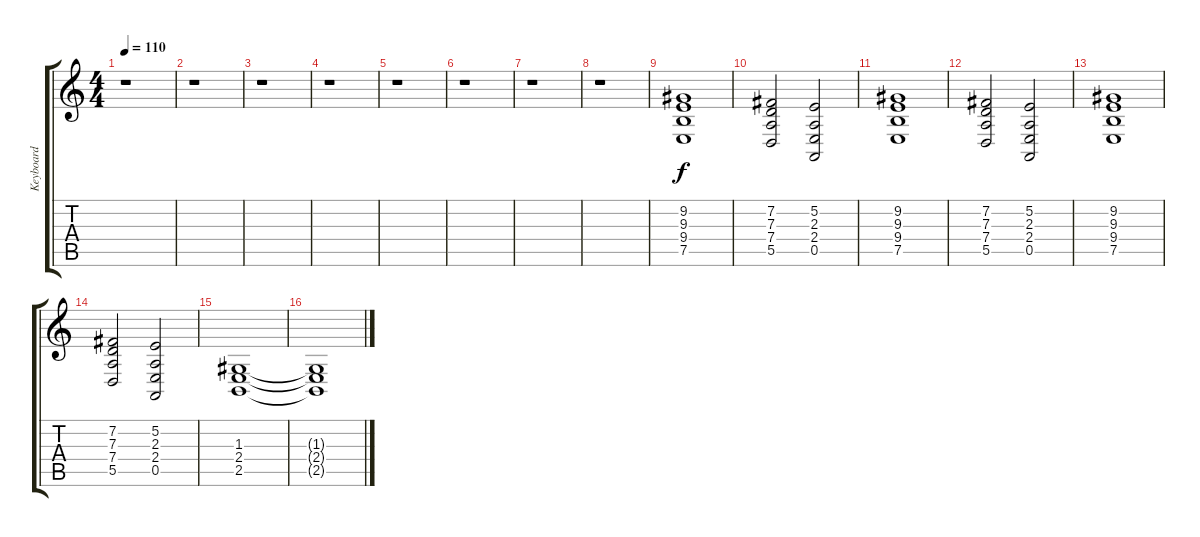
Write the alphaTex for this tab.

\track ("Keyboard" "Keyboard") {instrument stringensemble2}
\staff {score tabs}
\tuning (E4 B3 G3 D3 A2 E2) {hide}
\ts (4 4)
\tempo 110
\clef g2
\ks c
r.1{dy f} |
r.1 |
r.1 |
r.1 |
r.1 |
r.1 |
r.1 |
r.1 |
(9.2 9.3 9.4 7.5).1 |
(7.2 7.3 7.4 5.5).2 (5.2 2.3 2.4 0.5).2 |
(9.2 9.3 9.4 7.5).1 |
(7.2 7.3 7.4 5.5).2 (5.2 2.3 2.4 0.5).2 |
(9.2 9.3 9.4 7.5).1 |
(7.2 7.3 7.4 5.5).2 (5.2 2.3 2.4 0.5).2 |
(1.3 2.4 2.5).1 |
(1.3{t} 2.4{t} 2.5{t}).1
